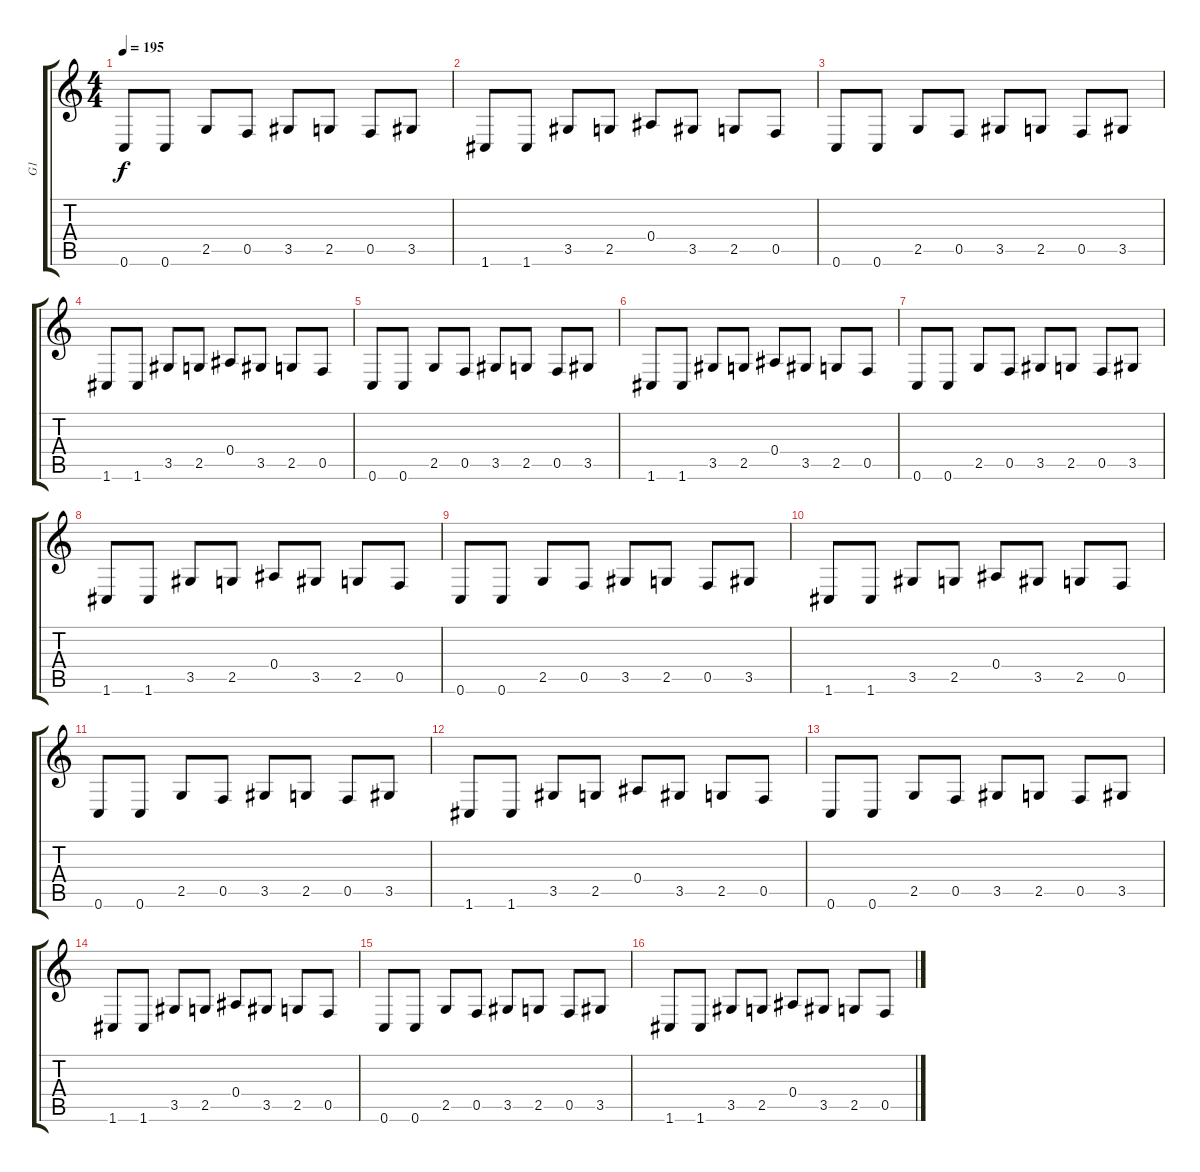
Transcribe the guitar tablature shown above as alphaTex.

\track ("G1" "G1") {instrument distortionguitar}
\staff {score tabs}
\tuning (C4 G3 Eb3 Bb2 F2 C2) {hide}
\ts (4 4)
\tempo 195
\clef g2
\ks c
0.6.8{dy f instrument distortionguitar} 0.6.8 2.5.8 0.5.8 3.5.8 2.5.8 0.5.8 3.5.8 |
1.6.8 1.6.8 3.5.8 2.5.8 0.4.8 3.5.8 2.5.8 0.5.8 |
0.6.8 0.6.8 2.5.8 0.5.8 3.5.8 2.5.8 0.5.8 3.5.8 |
1.6.8 1.6.8 3.5.8 2.5.8 0.4.8 3.5.8 2.5.8 0.5.8 |
0.6.8 0.6.8 2.5.8 0.5.8 3.5.8 2.5.8 0.5.8 3.5.8 |
1.6.8 1.6.8 3.5.8 2.5.8 0.4.8 3.5.8 2.5.8 0.5.8 |
0.6.8 0.6.8 2.5.8 0.5.8 3.5.8 2.5.8 0.5.8 3.5.8 |
1.6.8 1.6.8 3.5.8 2.5.8 0.4.8 3.5.8 2.5.8 0.5.8 |
0.6.8 0.6.8 2.5.8 0.5.8 3.5.8 2.5.8 0.5.8 3.5.8 |
1.6.8 1.6.8 3.5.8 2.5.8 0.4.8 3.5.8 2.5.8 0.5.8 |
0.6.8 0.6.8 2.5.8 0.5.8 3.5.8 2.5.8 0.5.8 3.5.8 |
1.6.8 1.6.8 3.5.8 2.5.8 0.4.8 3.5.8 2.5.8 0.5.8 |
0.6.8 0.6.8 2.5.8 0.5.8 3.5.8 2.5.8 0.5.8 3.5.8 |
1.6.8 1.6.8 3.5.8 2.5.8 0.4.8 3.5.8 2.5.8 0.5.8 |
0.6.8 0.6.8 2.5.8 0.5.8 3.5.8 2.5.8 0.5.8 3.5.8 |
1.6.8 1.6.8 3.5.8 2.5.8 0.4.8 3.5.8 2.5.8 0.5.8
